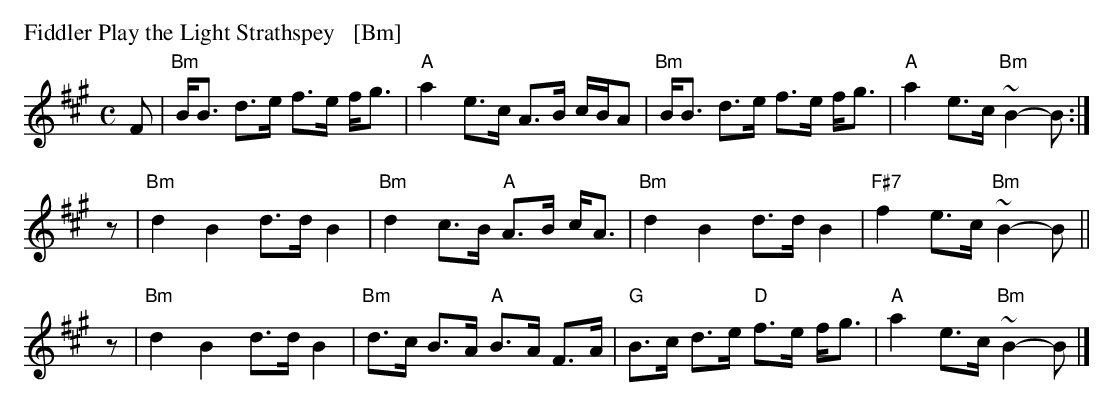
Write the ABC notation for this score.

X:1
P: Fiddler Play the Light Strathspey   [Bm]
O:
M: C
L: 1/8
K: Bdor
F \
| "Bm"B<B d>e f>e f<g | "A"a2 e>c A>B c/B/A \
| "Bm"B<B d>e f>e f<g | "A"a2 e>c "Bm"~B2-B :|
z \
| "Bm"d2 B2 d>d B2 | "Bm"d2 c>B "A"A>B c<A \
| "Bm"d2 B2 d>d B2 | "F#7"f2 e>c "Bm"~B2-B ||
z \
| "Bm"d2 B2 d>d B2 | "Bm"d>c B>A "A"B>A F>A \
| "G"B>c d>e "D"f>e f<g | "A"a2 e>c "Bm"~B2-B |]
